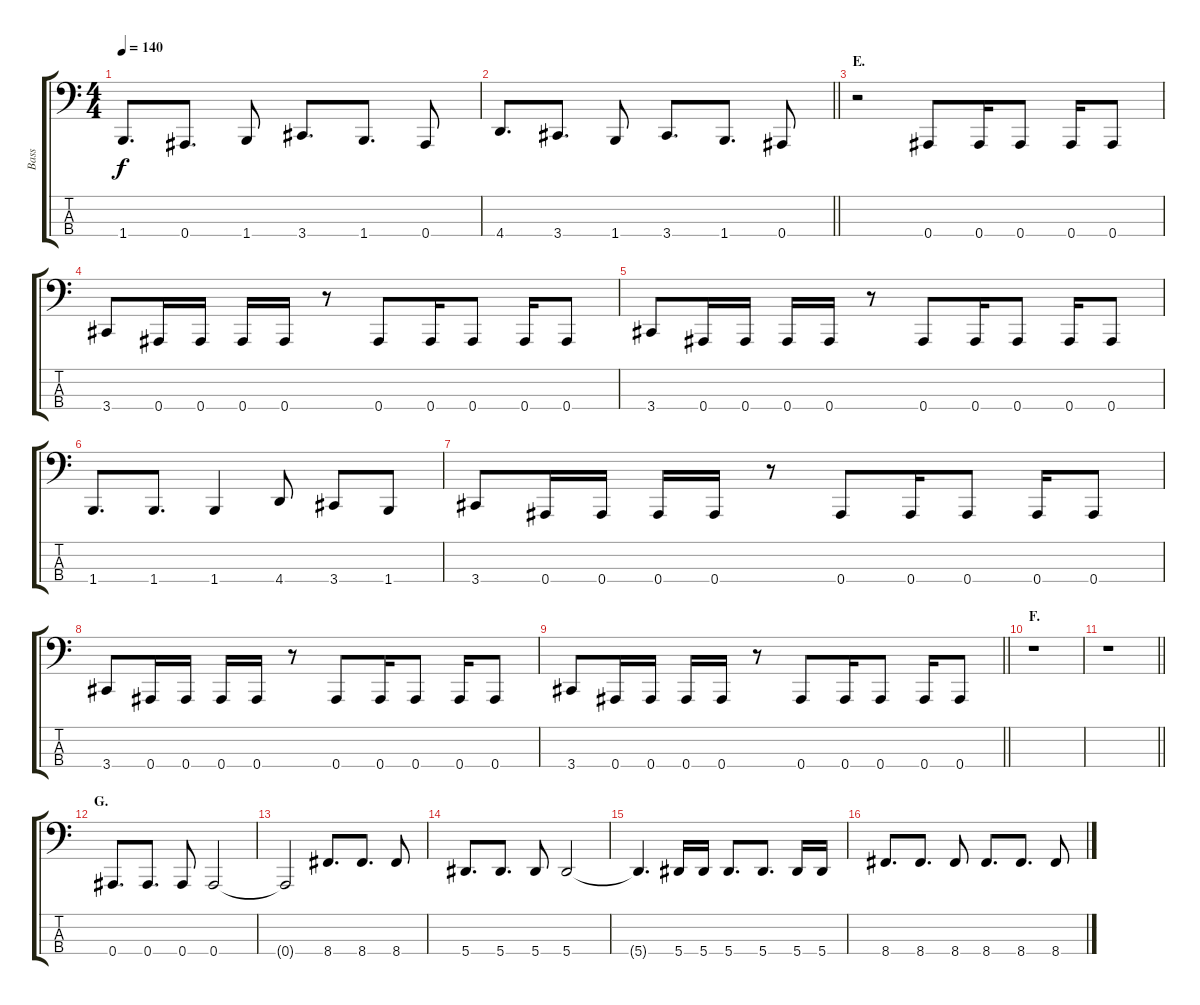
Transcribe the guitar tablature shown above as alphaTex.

\track ("Bass" "Bass") {instrument electricbasspick}
\staff {score tabs}
\tuning (Eb2 Bb1 F1 Bb0) {hide}
\ts (4 4)
\tempo 140
\clef f4
\ks c
1.4.8{d dy f} 0.4.8{d} 1.4.8 3.4.8{d} 1.4.8{d} 0.4.8 |
\barLineRight lightlight
4.4.8{d} 3.4.8{d} 1.4.8 3.4.8{d} 1.4.8{d} 0.4.8 |
\section ("" "E.")
r.2 0.4.8 0.4.16 0.4.8 0.4.16 0.4.8 |
3.4.8 0.4.16 0.4.16 0.4.16 0.4.16 r.8 0.4.8 0.4.16 0.4.8 0.4.16 0.4.8 |
3.4.8 0.4.16 0.4.16 0.4.16 0.4.16 r.8 0.4.8 0.4.16 0.4.8 0.4.16 0.4.8 |
1.4.8{d} 1.4.8{d} 1.4.4 4.4.8 3.4.8 1.4.8 |
3.4.8 0.4.16 0.4.16 0.4.16 0.4.16 r.8 0.4.8 0.4.16 0.4.8 0.4.16 0.4.8 |
3.4.8 0.4.16 0.4.16 0.4.16 0.4.16 r.8 0.4.8 0.4.16 0.4.8 0.4.16 0.4.8 |
\barLineRight lightlight
3.4.8 0.4.16 0.4.16 0.4.16 0.4.16 r.8 0.4.8 0.4.16 0.4.8 0.4.16 0.4.8 |
\section ("" "F.")
r.1 |
\barLineRight lightlight
r.1 |
\section ("" "G.")
0.4.8{d} 0.4.8{d} 0.4.8 0.4.2 |
0.4{t}.2 8.4.8{d} 8.4.8{d} 8.4.8 |
5.4.8{d} 5.4.8{d} 5.4.8 5.4.2 |
5.4{t}.4{d} 5.4.16 5.4.16 5.4.8{d} 5.4.8{d} 5.4.16 5.4.16 |
8.4.8{d} 8.4.8{d} 8.4.8 8.4.8{d} 8.4.8{d} 8.4.8
